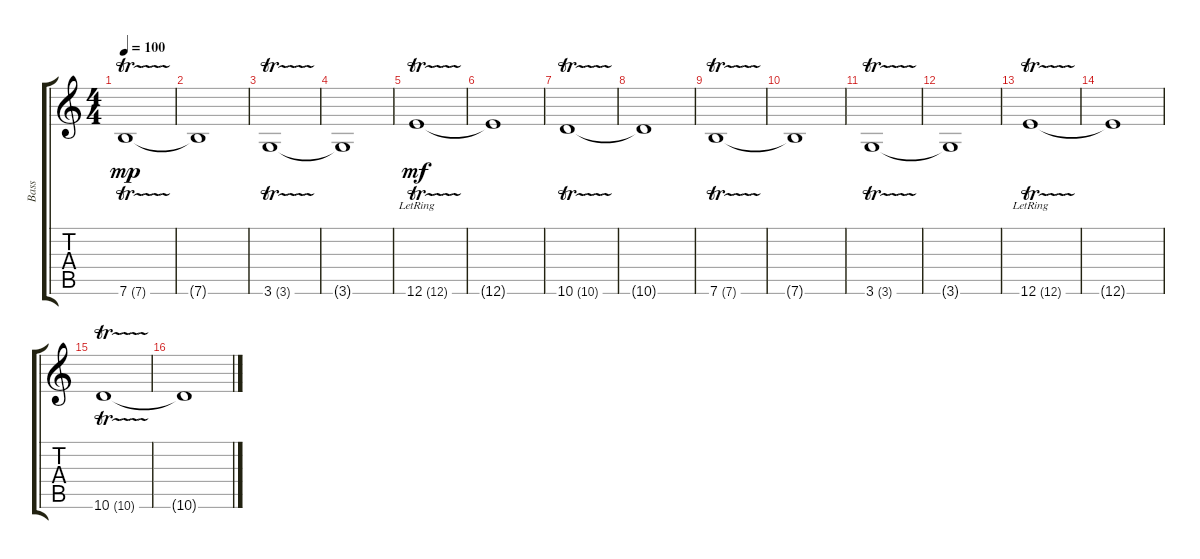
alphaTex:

\track ("Bass" "Bass") {instrument electricbasspick}
\staff {score tabs}
\tuning (E4 B3 G3 D3 A2 E2) {hide}
\ts (4 4)
\tempo 100
\clef g2
\ks c
7.6{tr (7 64)}.1{dy mp} |
7.6{t}.1 |
3.6{tr (3 64)}.1 |
3.6{t}.1 |
12.6{tr (12 64) lr}.1{dy mf} |
12.6{t}.1 |
10.6{tr (10 64)}.1 |
10.6{t}.1 |
7.6{tr (7 64)}.1 |
7.6{t}.1 |
3.6{tr (3 64)}.1 |
3.6{t}.1 |
12.6{tr (12 64) lr}.1 |
12.6{t}.1 |
10.6{tr (10 64)}.1 |
10.6{t}.1
